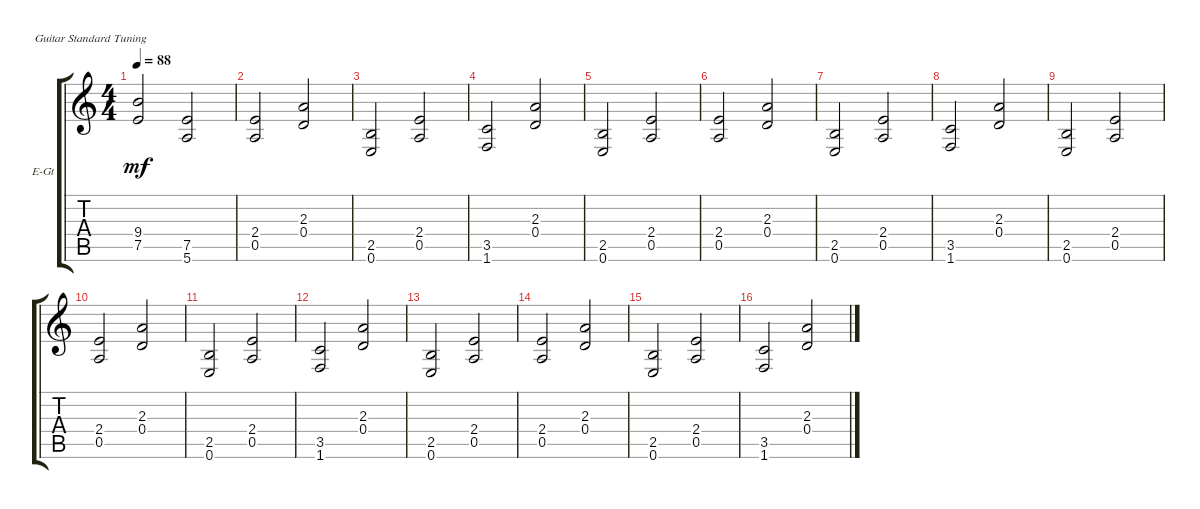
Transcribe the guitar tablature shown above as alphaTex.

\defaultSystemsLayout 4
\bracketExtendMode groupsimilarinstruments
\firstSystemTrackNameOrientation horizontal
\otherSystemsTrackNameOrientation horizontal
\track ("Electric Guitar" "E-Gt") {instrument overdrivenguitar}
\staff {score tabs}
\tuning (E4 B3 G3 D3 A2 E2)
\ts (4 4)
\tempo 88
\clef g2
\ks c
(7.5 9.4).2{dy mf} (5.6 7.5).2 |
(0.5 2.4).2 (0.4 2.3).2 |
(0.6 2.5).2 (0.5 2.4).2 |
(1.6 3.5).2 (0.4 2.3).2 |
(0.6 2.5).2 (0.5 2.4).2 |
(0.5 2.4).2 (0.4 2.3).2 |
(0.6 2.5).2 (0.5 2.4).2 |
(1.6 3.5).2 (0.4 2.3).2 |
(0.6 2.5).2 (0.5 2.4).2 |
(0.5 2.4).2 (0.4 2.3).2 |
(0.6 2.5).2 (0.5 2.4).2 |
(1.6 3.5).2 (0.4 2.3).2 |
(0.6 2.5).2 (0.5 2.4).2 |
(0.5 2.4).2 (0.4 2.3).2 |
(0.6 2.5).2 (0.5 2.4).2 |
(1.6 3.5).2 (0.4 2.3).2
